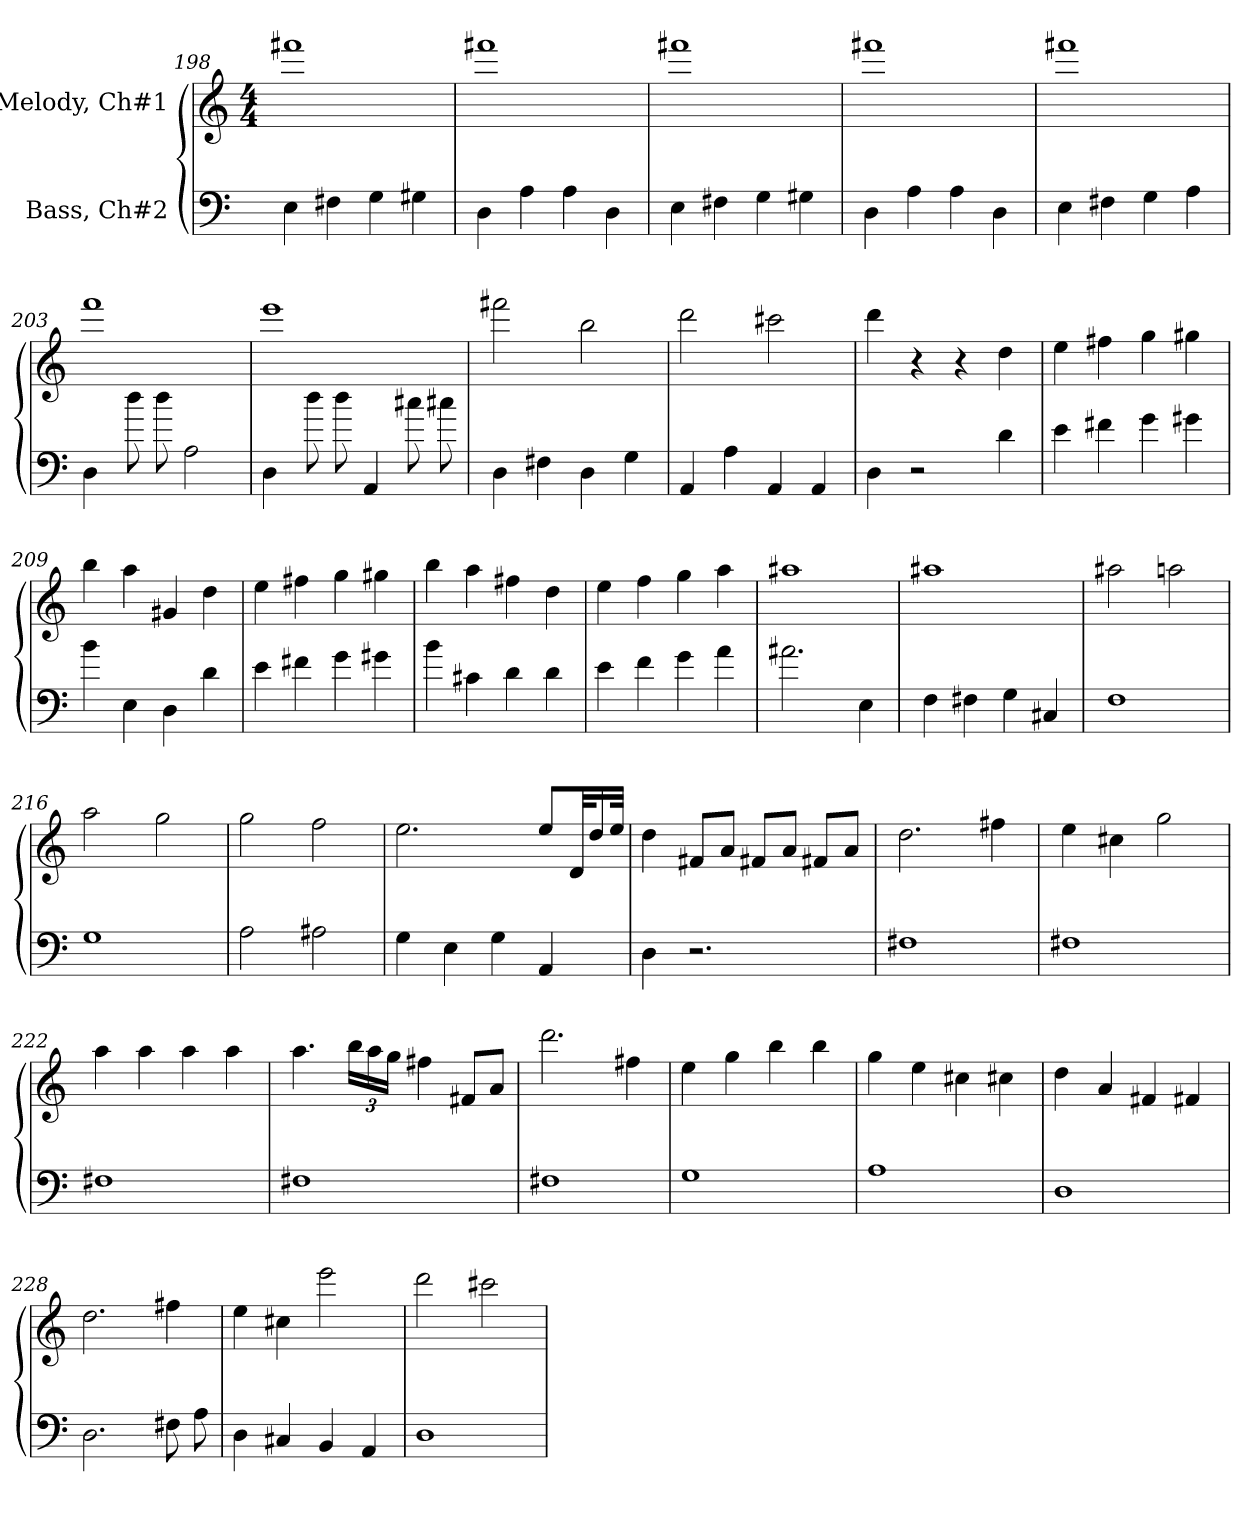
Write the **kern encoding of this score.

**kern	**kern
*part2	*part1
*staff2	*staff1
*I"Bass, Ch#2	*I"Melody, Ch#1
*clefF4	*
*	*M4/4
=198	=198
4E	1fff#X
4F#X	.
4G	.
4G#X	.
=199	=199
4D	1fff#X
4A	.
4A	.
4D	.
=200	=200
4E	1fff#X
4F#X	.
4G	.
4G#X	.
=201	=201
4D	1fff#X
4A	.
4A	.
4D	.
=202	=202
4E	1fff#X
4F#X	.
4G	.
4A	.
=203	=203
4D	1fff
8dd	.
8dd	.
2A	.
=204	=204
4D	1eee
8dd	.
8dd	.
4AA	.
8cc#X	.
8cc#X	.
=205	=205
4D	2fff#X
4F#X	.
4D	2bb
4G	.
=206	=206
4AA	2ddd
4A	.
4AA	2ccc#X
4AA	.
=207	=207
4D	4ddd
2r	4r
.	4r
4d	4dd
=208	=208
4e	4ee
4f#X	4ff#X
4g	4gg
4g#X	4gg#X
=209	=209
4b	4bb
4E	4aa
4D	4g#X
4d	4dd
=210	=210
4e	4ee
4f#X	4ff#X
4g	4gg
4g#X	4gg#X
=211	=211
4b	4bb
4c#X	4aa
4d	4ff#X
4d	4dd
=212	=212
4e	4ee
4f	4ff
4g	4gg
4a	4aa
=213	=213
2.a#X	1aa#X
4E	.
=214	=214
4F	1aa#X
4F#X	.
4G	.
4C#X	.
=215	=215
1F	2aa#X
.	2aa
=216	=216
1G	2aa
.	2gg
=217	=217
2A	2gg
2A#X	2ff
=218	=218
4G	2.ee
4E	.
4G	.
4AA	8eeL
.	32dKL
.	16dd
.	32eeJJk
=219	=219
4D	4dd
2.r	8f#XL
.	8aJ
.	8f#XL
.	8aJ
.	8f#XL
.	8aJ
=220	=220
1F#X	2.dd
.	4ff#X
=221	=221
1F#X	4ee
.	4cc#X
.	2gg
=222	=222
1F#X	4aa
.	4aa
.	4aa
.	4aa
=223	=223
1F#X	4.aa
.	24bbLL
.	24aa
.	24ggJJ
.	4ff#X
.	8f#XL
.	8aJ
=224	=224
1F#X	2.ddd
.	4ff#X
=225	=225
1G	4ee
.	4gg
.	4bb
.	4bb
=226	=226
1A	4gg
.	4ee
.	4cc#X
.	4cc#X
=227	=227
1D	4dd
.	4a
.	4f#X
.	4f#X
=228	=228
2.D	2.dd
8F#X	4ff#X
8A	.
=229	=229
4D	4ee
4C#X	4cc#X
4BB	2eee
4AA	.
=230	=230
1D	2ddd
.	2ccc#X
=	=
*-	*-
